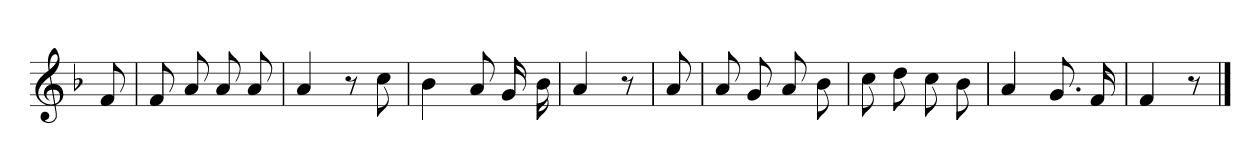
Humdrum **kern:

**kern
*part1
*staff1
*clefG2
*k[b-]
*F:
=
8f
=1
8f
8a
8a
8a
=2
4a
8r
8cc
=3
4b-
8a
16g
16b-
=4
4a
8r
=5
8a
=6
8a
8g
8a
8b-
=7
8cc
8dd
8cc
8b-
=8
4a
8.g
16f
=9
4f
8r
==
*-
